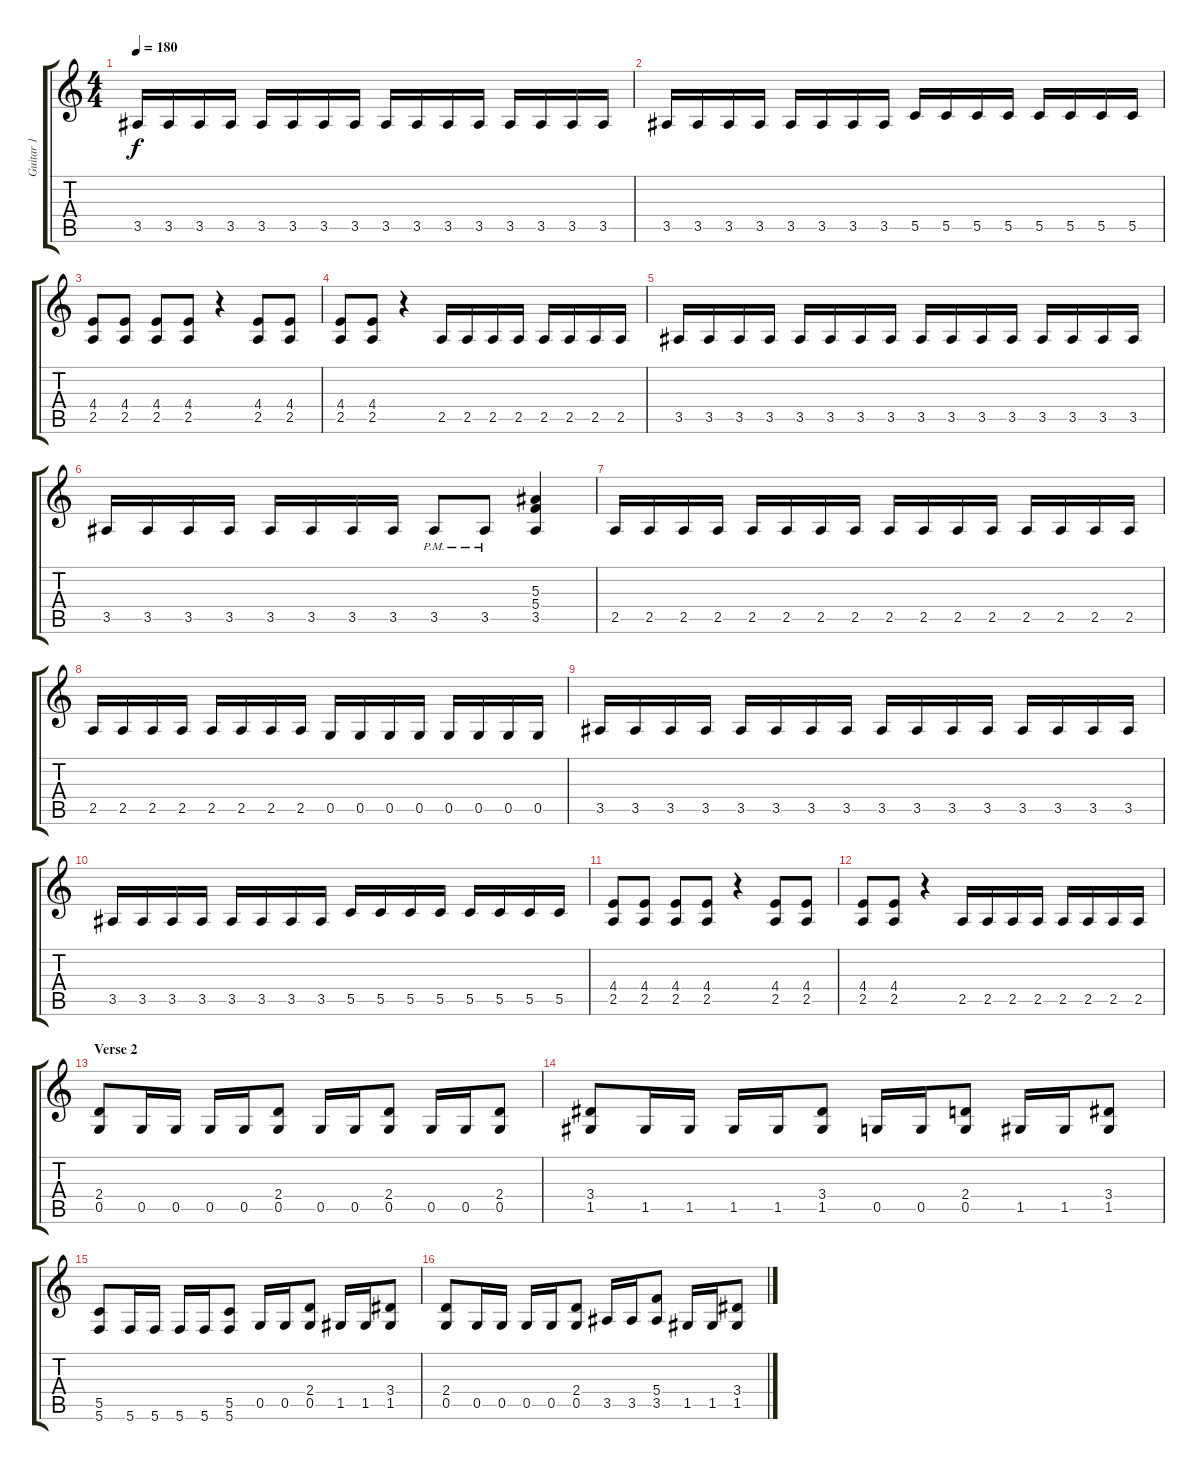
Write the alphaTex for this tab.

\track ("Guitar 1" "Guitar 1") {instrument distortionguitar}
\staff {score tabs}
\tuning (D4 A3 F3 C3 G2 C2) {hide}
\ts (4 4)
\tempo 180
\clef g2
\ks c
3.5.16{dy f} 3.5.16 3.5.16 3.5.16 3.5.16 3.5.16 3.5.16 3.5.16 3.5.16 3.5.16 3.5.16 3.5.16 3.5.16 3.5.16 3.5.16 3.5.16 |
3.5.16 3.5.16 3.5.16 3.5.16 3.5.16 3.5.16 3.5.16 3.5.16 5.5.16 5.5.16 5.5.16 5.5.16 5.5.16 5.5.16 5.5.16 5.5.16 |
(4.4 2.5).8 (4.4 2.5).8 (4.4 2.5).8 (4.4 2.5).8 r.4 (4.4 2.5).8 (4.4 2.5).8 |
(4.4 2.5).8 (4.4 2.5).8 r.4 2.5.16 2.5.16 2.5.16 2.5.16 2.5.16 2.5.16 2.5.16 2.5.16 |
3.5.16 3.5.16 3.5.16 3.5.16 3.5.16 3.5.16 3.5.16 3.5.16 3.5.16 3.5.16 3.5.16 3.5.16 3.5.16 3.5.16 3.5.16 3.5.16 |
3.5.16 3.5.16 3.5.16 3.5.16 3.5.16 3.5.16 3.5.16 3.5.16 3.5{pm}.8 3.5{pm}.8 (5.3 5.4 3.5).4 |
2.5.16 2.5.16 2.5.16 2.5.16 2.5.16 2.5.16 2.5.16 2.5.16 2.5.16 2.5.16 2.5.16 2.5.16 2.5.16 2.5.16 2.5.16 2.5.16 |
2.5.16 2.5.16 2.5.16 2.5.16 2.5.16 2.5.16 2.5.16 2.5.16 0.5.16 0.5.16 0.5.16 0.5.16 0.5.16 0.5.16 0.5.16 0.5.16 |
3.5.16 3.5.16 3.5.16 3.5.16 3.5.16 3.5.16 3.5.16 3.5.16 3.5.16 3.5.16 3.5.16 3.5.16 3.5.16 3.5.16 3.5.16 3.5.16 |
3.5.16 3.5.16 3.5.16 3.5.16 3.5.16 3.5.16 3.5.16 3.5.16 5.5.16 5.5.16 5.5.16 5.5.16 5.5.16 5.5.16 5.5.16 5.5.16 |
(4.4 2.5).8 (4.4 2.5).8 (4.4 2.5).8 (4.4 2.5).8 r.4 (4.4 2.5).8 (4.4 2.5).8 |
(4.4 2.5).8 (4.4 2.5).8 r.4 2.5.16 2.5.16 2.5.16 2.5.16 2.5.16 2.5.16 2.5.16 2.5.16 |
\section ("" "Verse 2")
(2.4 0.5).8{balance 0} 0.5.16 0.5.16 0.5.16 0.5.16 (2.4 0.5).8 0.5.16 0.5.16 (2.4 0.5).8 0.5.16 0.5.16 (2.4 0.5).8 |
(3.4 1.5).8 1.5.16 1.5.16 1.5.16 1.5.16 (3.4 1.5).8 0.5.16 0.5.16 (2.4 0.5).8 1.5.16 1.5.16 (3.4 1.5).8 |
(5.5 5.6).8 5.6.16 5.6.16 5.6.16 5.6.16 (5.5 5.6).8 0.5.16 0.5.16 (2.4 0.5).8 1.5.16 1.5.16 (3.4 1.5).8 |
(2.4 0.5).8 0.5.16 0.5.16 0.5.16 0.5.16 (2.4 0.5).8 3.5.16 3.5.16 (5.4 3.5).8 1.5.16 1.5.16 (3.4 1.5).8
